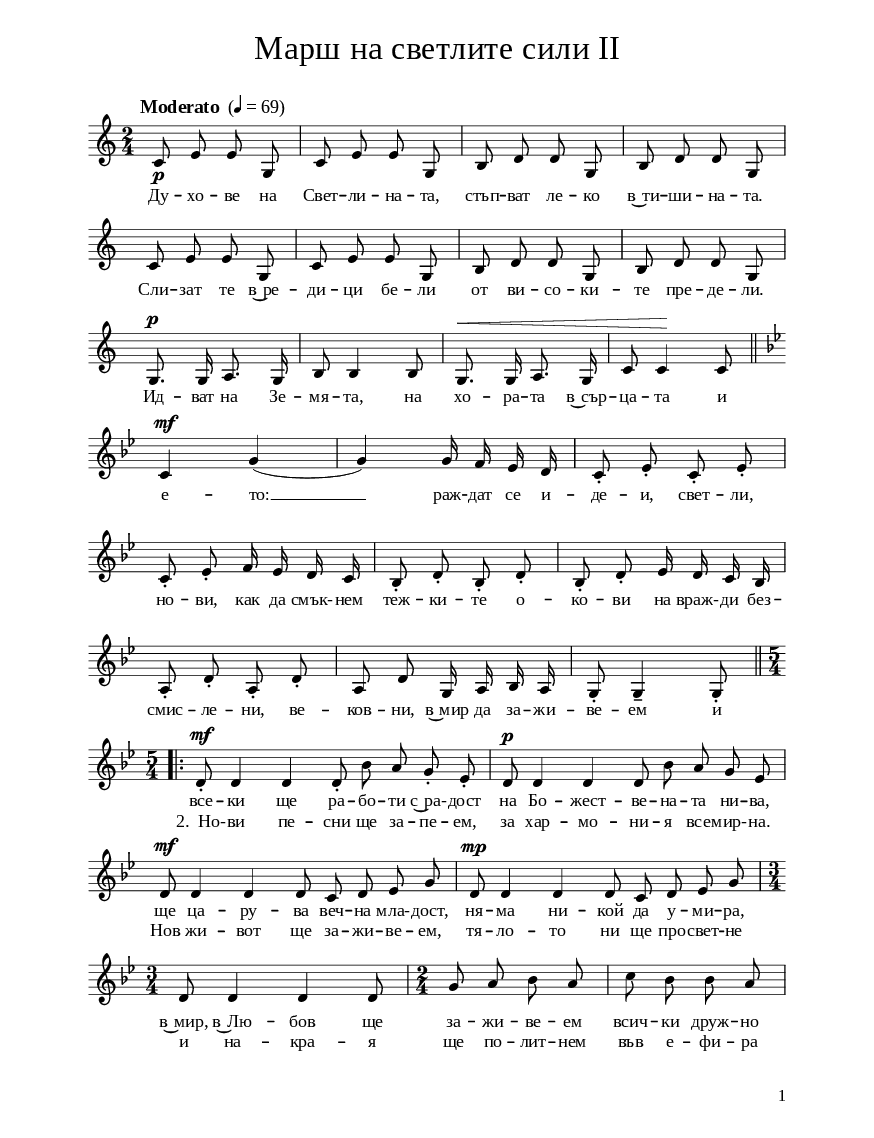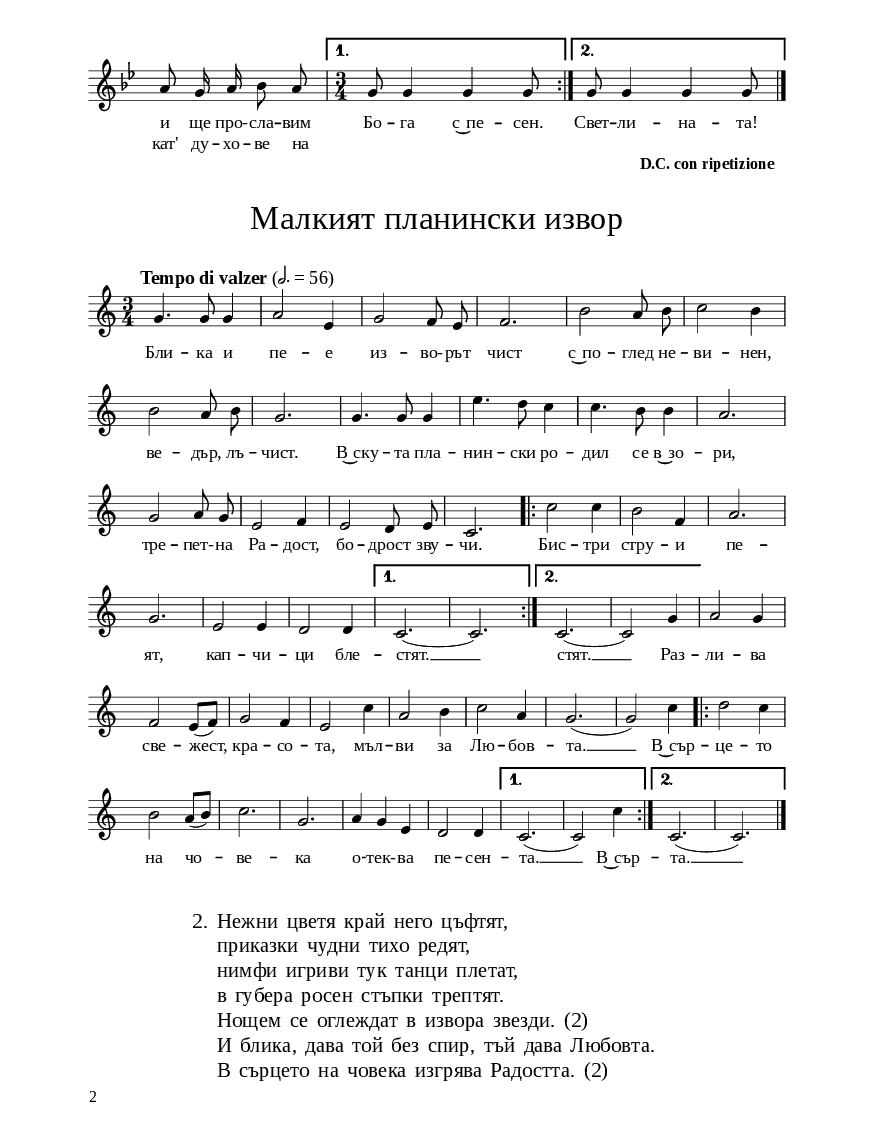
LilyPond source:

\version "2.24.2"

% include paper part and global functions
\include "include/globals.ily"

\bookpart {
  \label #'ref162_2
  \tocItem \markup "Марш на светлите сили II"
  \include "include/bookpart-paper.ily"
  \score {
    \include "include/score-layout.ily"

    \new Voice \relative c' {
      \clef treble
      \key c \major
      \time 2/4
      \tempoFunc "Moderato " 4 "69"

      \autoBeamOff


      c8 \p e e g, | c8 e e g, | b d d g, | b d d g, | \break

      c8 e e g, |c8 e e g, | b d d g, |  b d d g, | \break

      g8.^\p g16 a8. g16 | b8 b4 b8 | g8.^\< g16 a8. g16 |  c8 c4  \! c8 | \bar "||" \break

      \key g \minor  c4^\mf  g'4 (g4) g16 f es d |  c8\staccato es\staccato c\staccato es\staccato |\break

      c\staccato es\staccato f16 es d c | bes8\staccato d\staccato bes\staccato d\staccato | bes\staccato d\staccato es16 d c bes | a8\staccato d\staccato a\staccato d\staccato | a d g,16 a bes a | g8\staccato g4-- g8\staccato | \break

      \bar ".|:-||"  \repeat volta 2 {

        \time 5/4 d'8\staccato^\mf d4 d4 d8\staccato bes'8 a g\staccato es\staccato |

        d8^\p  d4 d4 d8 bes'8 a8 g es | \break

        d8^\mf  d4  d4 d8 c d es g |

        d^\mp  d4 d4 d8 c8 d8 es g |

        \time 3/4 d8 d4 d4 d8 | \time 2/4 g8 a bes a |c bes bes a | \break

        a g16 a bes8 a8 |
        \time 3/4
      }

      \alternative {
        { g8 g4 g4 g8}
        { g8 g4 g4 g8\bar "|." }
      }


    }

    \addlyrics {
      Ду -- хо -- ве на Свет -- ли -- на -- та, стъп -- ват ле -- ко в~ти -- ши -- на -- та.

      Сли --  зат те в~ре -- ди -- ци бе -- ли от ви -- со -- ки -- те пре -- де -- ли.

      Ид  -- ват на Зе -- мя -- та, на хо -- ра -- та в~сър -- ца -- та

      и е -- то: __ раж -- дат се и -- де -- и, свет --  ли, но -- ви,

      как да "смък-" -- нем теж -- ки -- те о -- ко -- ви на

      "враж-" -- ди без -- смис -- ле -- ни, ве -- ков -- ни, в~мир да за -- жи -- ве -- ем



      и все -- ки ще ра -- бо -- ти "с~ра-" -- дост на Бо -- жест -- ве -- на -- та ни -- ва,

      ще ца -- ру -- ва веч -- на "мла-" -- дост, ня -- ма ни -- кой да у -- ми -- ра,

      в~мир, в~Лю -- бов ще за -- жи -- ве -- ем

      всич -- ки друж -- но и ще "про-" -- сла -- вим Бо -- га с~пе -- сен. Свет -- ли -- на -- та!

    }

    \addlyrics {
      " " " " " " " " " " " " " " " "

      " " " " " " " " " " " " " " " "

      " " " " " " " " " " " " " " " " " "

      " " " " " " " " " " " " " " " " " " " " " " " " " " " "

      " " " " " " " " " " " " " " " " " "    " " " " " " " " " " " " " " " " " " " " " " " " " " " "

      " " " " " " " " " " " " " " " " " "    " " " " " " " " " " " " " " " " " " " " " " " " " " " "

      "2.  Но-"   -- ви пе -- сни ще за -- пе -- ем, за хар -- мо -- ни -- я все -- "мир-" -- на.

      Нов жи -- вот ще за -- жи -- ве -- ем, тя -- ло -- то ни ще про -- свет -- не

      и на -- кра -- я ще по -- лит -- нем във е -- фи -- ра кат' ду -- хо -- ве на


      " " " " " " " " " " " " " " " " " "

      " " " " " " " " " " " " " " " " " "
    }

    \header {
      title = \titleFunc "Марш на светлите сили II" "Marš na svetlite sili II"
    }

    \midi{}

  } % score

  \markup \dc-one "D.C. con ripetizione"



  \label #'ref165
  \tocItem \markup "Малкият планински извор"
  \paper {
    print-all-headers = ##t
    print-page-number = ##t
    print-first-page-number = ##t

    % put page numbers on the bottom
    oddHeaderMarkup = \markup ""
    evenHeaderMarkup = \markup ""
    oddFooterMarkup = \markup
    \fill-line {
      ""
      \if \should-print-page-number \fromproperty #'page:page-number-string
    }
    evenFooterMarkup = \markup
    \fill-line {
      \if \should-print-page-number \fromproperty #'page:page-number-string
      ""
    }

    left-margin = 1.5\cm
    right-margin = 1.5\cm
    top-margin = 1.6\cm
    bottom-margin = 1.2\cm
    ragged-bottom = ##t % do not spread the staves to fill the whole vertical space

    % change distance between staves
    system-system-spacing =
    #'((basic-distance . 10)
       (minimum-distance . 6)
       (padding . 1)
       (stretchability . 12))
  }
  \score {
    \include "include/score-layout.ily"

    \new Voice \relative  c'{
      \clef treble
      \key c \major
      \time 3/4
      \tempoFunc "Tempo di valzer" 2. "56"
      \autoBeamOff
      g'4. g8 g4 | % 2
      a2 e4 | % 3
      g2 f8 e8 | % 4
      f2. | % 5
      b2 a8  b8 | % 6
      c2  b4 \break | % 7
      b2 a8  b8 | % 8
      g2. | % 9
      g4. g8 g4 |
      e'4.  d8  c4 | % 11
      c4.  b8  b4 | % 12
      a2. \break | % 13
      g2 a8 g8 | % 14
      e2 f4 | % 15
      e2 d8 e8 | % 16
      c2. \repeat volta 2 {
        | % 17
        c'2  c4 | % 18
        b2 f4  | % 19
        a2. \break |
        g2. | % 21
        e2 e4 | % 22
        d2 d4
      }
      \alternative {
        {
          | % 23
          c2. ~ | % 24
          c2.
        }
        {
          | % 25
          c2. ~ | % 26
          c2 g'4
        }
      }
      a2 g4 \break | % 28
      f2 e8 ([ f8] ) | % 29
      g2 f4 |
      e2  c'4 | % 31
      a2  b4 | % 32
      c2 a4 | % 33
      g2. ( | % 34
      g2 )  c4
      \repeat volta 2 {
        | % 35
        d2  c4 \break | % 36
        b2 a8 [(  b8 )] | % 37
        c2. | % 38
        g2. | % 39
        a4 g4 e4 |
        d2 d4
      }

      \alternative {
        {
          | % 41
          c2. ( | % 42
          c2 )  c'4
        }
        {
          | % 43
          c,2. ( | % 44
          c2. )
        }
      }
      \bar "|."
    }

    \addlyrics {
      Бли -- ка и пе -- е из -- "во-" --
      рът чист с~по -- глед не -- ви --
      нен, ве -- дър, лъ -- чист. В~ску --
      та пла -- нин -- ски ро -- дил се
      в~зо -- ри, тре -- "пет-" -- на Ра --
      дост, бо -- дрост зву -- чи. Бис --
      три стру -- и пе -- ят, кап -- чи --
      ци бле -- стят. __   стят. __   Раз --
      ли -- ва све -- жест,  кра -- со
      -- та, мъл -- ви за Лю -- бов -- та. __
      В~сър -- це -- то на чо -- ве
      -- ка о -- "тек-" -- ва пе -- сен -- та. __
      В~сър -- та. __

    }

    \header {
      title = \titleFunc "Малкият планински извор" "Malkijat planinski izvor"
    }

    \midi{}

  } % score
  %\markup \dc-two "D.C." "con repitione"


  \markup \fontsize #bgCoupletFontSize {
    \hspace #10
    \override #`(baseline-skip . ,bgCoupletBaselineSkip) % affects space between column lines
    \column {
      \line {   2. Нежни цветя край него цъфтят, }
      \line {   "   "  приказки чудни тихо редят,  }
      \line {   "   " нимфи игриви тук танци плетат, }
      \line {   "   "  в губера росен стъпки трептят. }
      \line {   "   "  Нощем се оглеждат в извора  звезди. (2)}
      \line {   "   "  И блика, дава  той без спир, тъй дава Любовта. }
      \line {   "   "   В сърцето на човека изгрява Радостта. (2)}
    }

  } % markup



} % bookpart

% Più mosso
%
